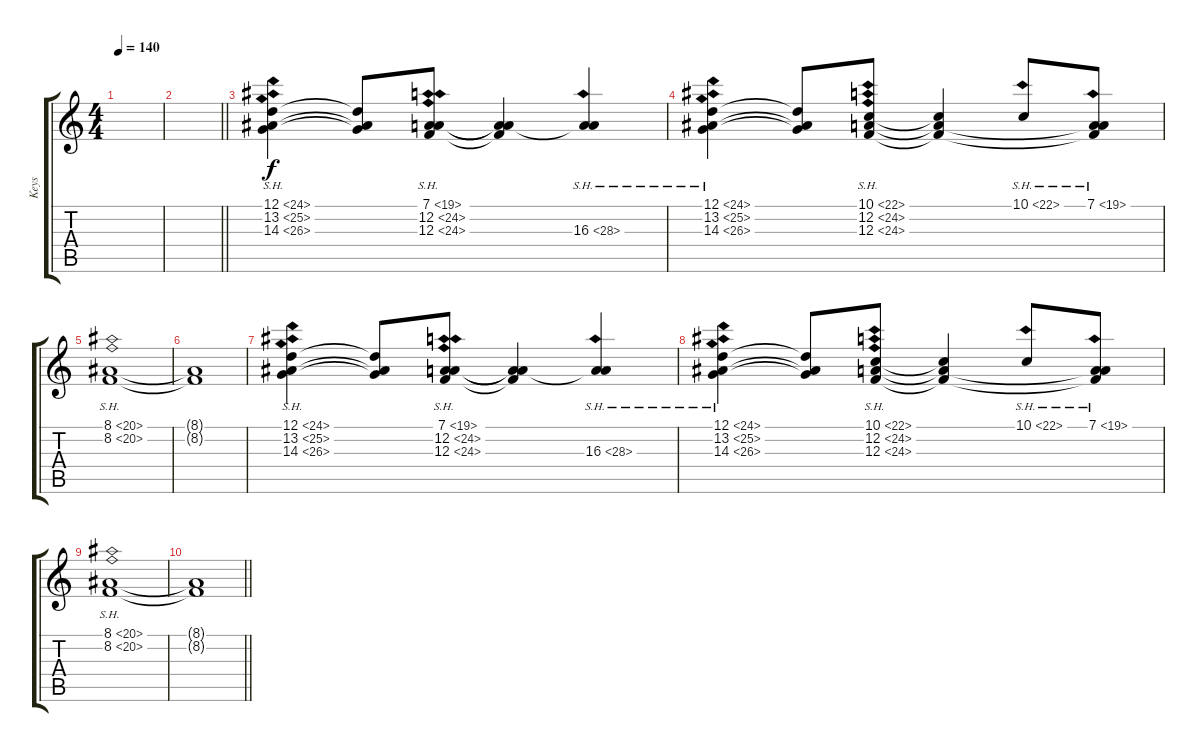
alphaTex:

\track ("Keys" "Keys") {instrument stringensemble1}
\staff {score tabs}
\tuning (D4 A3 F3 C3 G2 D2) {hide}
\ts (4 4)
\tempo 140
\clef g2
\ks c
|
\barLineRight lightlight
|
(12.1{sh 12} 13.2{sh 12} 14.3{sh 12}).4 (12.1{t} 13.2{t} 14.3{t}).8 (7.1{sh 12} 12.2{sh 12} 12.3{sh 12}).8 (7.1{t} 12.2{t} 12.3{t}).4 (7.1{t} 16.3{sh 12}).4 |
(12.1{sh 12} 13.2{sh 12} 14.3{sh 12}).4 (12.1{t} 13.2{t} 14.3{t}).8 (10.1{sh 12} 12.2{sh 12} 12.3{sh 12}).8 (10.1{t} 12.2{t} 12.3{t}).4 10.1{sh 12}.8 (7.1{sh 12} 12.2{t} 12.3{t}).8 |
(8.1{sh 12} 8.2{sh 12}).1 |
(8.1{t} 8.2{t}).1 |
(12.1{sh 12} 13.2{sh 12} 14.3{sh 12}).4 (12.1{t} 13.2{t} 14.3{t}).8 (7.1{sh 12} 12.2{sh 12} 12.3{sh 12}).8 (7.1{t} 12.2{t} 12.3{t}).4 (7.1{t} 16.3{sh 12}).4 |
(12.1{sh 12} 13.2{sh 12} 14.3{sh 12}).4 (12.1{t} 13.2{t} 14.3{t}).8 (10.1{sh 12} 12.2{sh 12} 12.3{sh 12}).8 (10.1{t} 12.2{t} 12.3{t}).4 10.1{sh 12}.8 (7.1{sh 12} 12.2{t} 12.3{t}).8 |
(8.1{sh 12} 8.2{sh 12}).1 |
\barLineRight lightlight
(8.1{t} 8.2{t}).1
